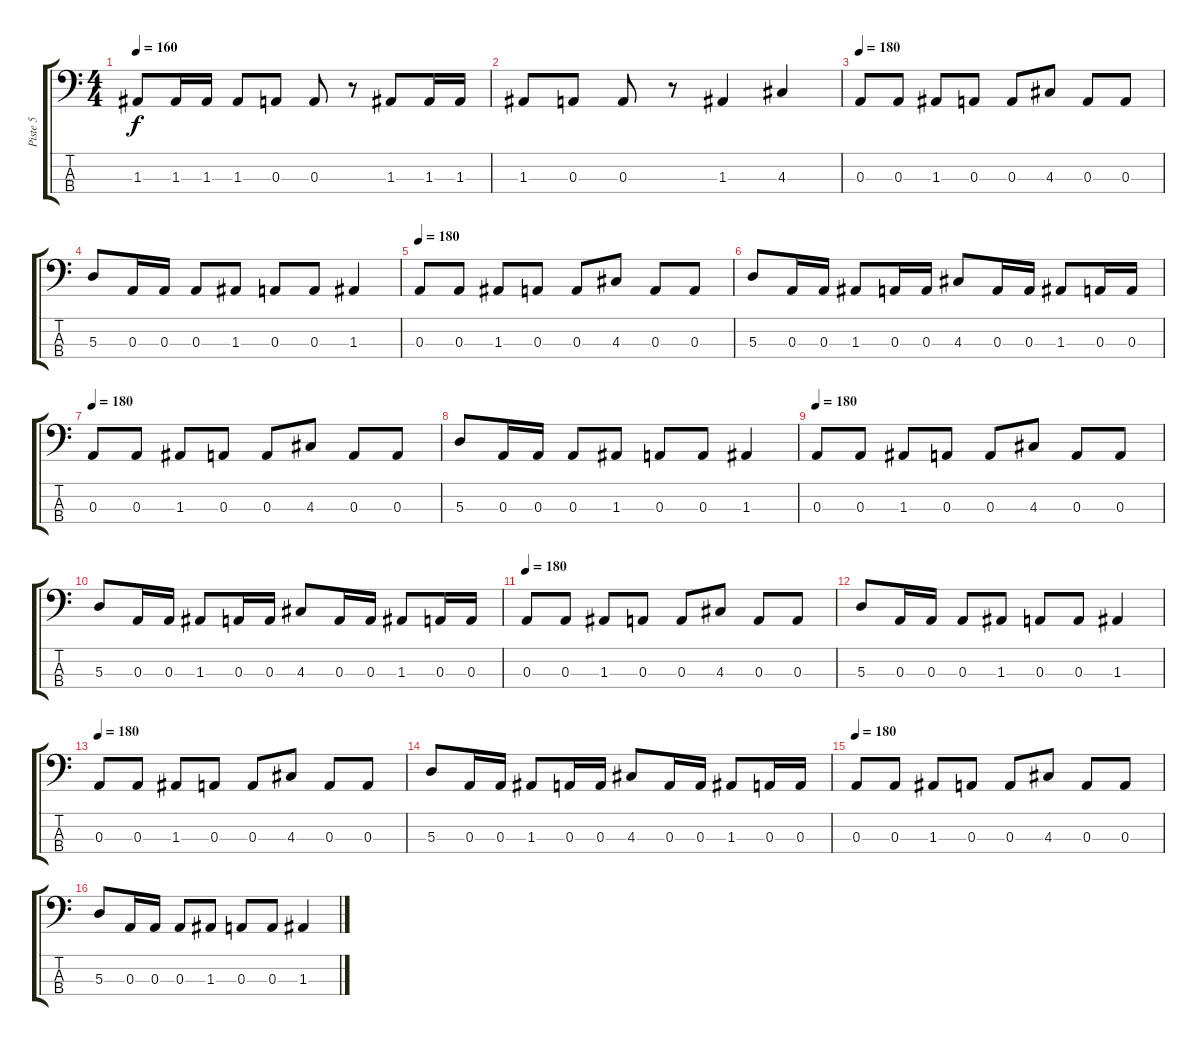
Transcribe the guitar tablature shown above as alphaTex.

\track ("Piste 5" "Piste 5") {instrument electricbasspick}
\staff {score tabs}
\tuning (G2 D2 A1 E1) {hide}
\ts (4 4)
\tempo 160
\clef f4
\ks c
1.3.8{dy f} 1.3.16 1.3.16 1.3.8 0.3.8 0.3.8 r.8 1.3.8 1.3.16 1.3.16 |
1.3.8 0.3.8 0.3.8 r.8 1.3.4 4.3.4 |
\tempo 180
0.3.8 0.3.8 1.3.8 0.3.8 0.3.8 4.3.8 0.3.8 0.3.8 |
5.3.8 0.3.16 0.3.16 0.3.8 1.3.8 0.3.8 0.3.8 1.3.4 |
\tempo 180
0.3.8 0.3.8 1.3.8 0.3.8 0.3.8 4.3.8 0.3.8 0.3.8 |
5.3.8 0.3.16 0.3.16 1.3.8 0.3.16 0.3.16 4.3.8 0.3.16 0.3.16 1.3.8 0.3.16 0.3.16 |
\tempo 180
0.3.8 0.3.8 1.3.8 0.3.8 0.3.8 4.3.8 0.3.8 0.3.8 |
5.3.8 0.3.16 0.3.16 0.3.8 1.3.8 0.3.8 0.3.8 1.3.4 |
\tempo 180
0.3.8 0.3.8 1.3.8 0.3.8 0.3.8 4.3.8 0.3.8 0.3.8 |
5.3.8 0.3.16 0.3.16 1.3.8 0.3.16 0.3.16 4.3.8 0.3.16 0.3.16 1.3.8 0.3.16 0.3.16 |
\tempo 180
0.3.8 0.3.8 1.3.8 0.3.8 0.3.8 4.3.8 0.3.8 0.3.8 |
5.3.8 0.3.16 0.3.16 0.3.8 1.3.8 0.3.8 0.3.8 1.3.4 |
\tempo 180
0.3.8 0.3.8 1.3.8 0.3.8 0.3.8 4.3.8 0.3.8 0.3.8 |
5.3.8 0.3.16 0.3.16 1.3.8 0.3.16 0.3.16 4.3.8 0.3.16 0.3.16 1.3.8 0.3.16 0.3.16 |
\tempo 180
0.3.8 0.3.8 1.3.8 0.3.8 0.3.8 4.3.8 0.3.8 0.3.8 |
5.3.8 0.3.16 0.3.16 0.3.8 1.3.8 0.3.8 0.3.8 1.3.4
